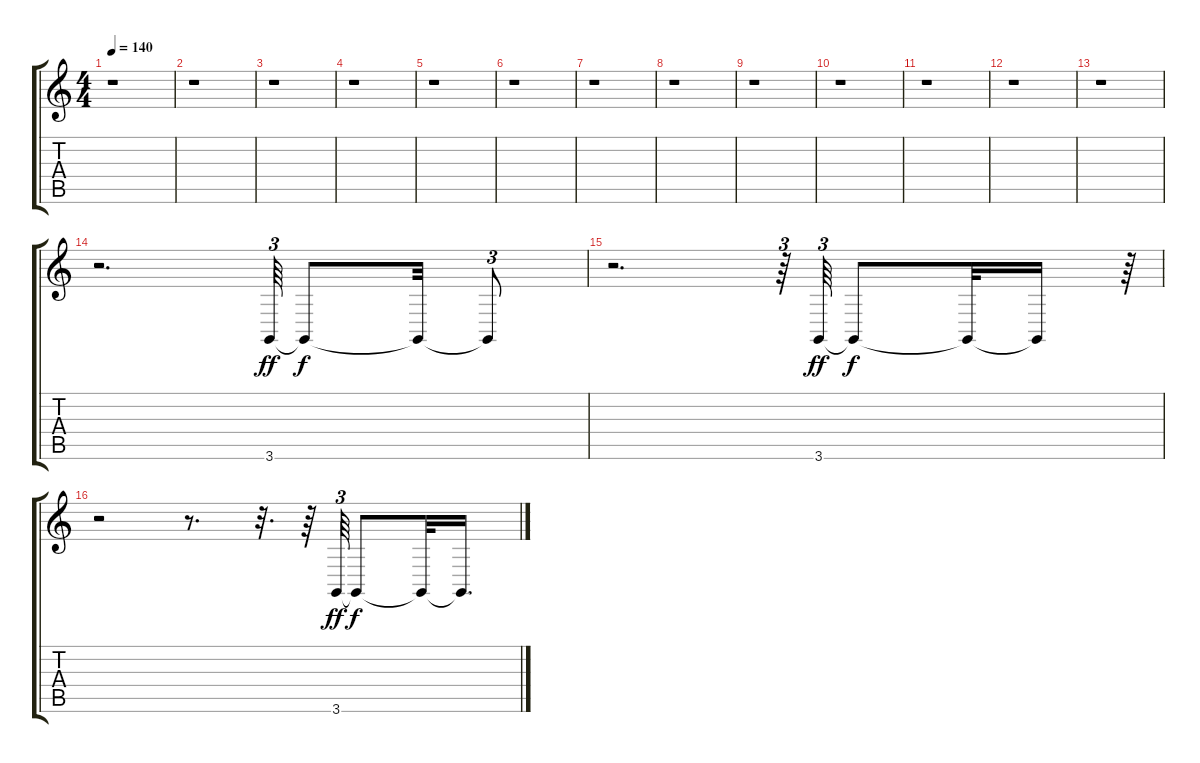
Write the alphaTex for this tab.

\track "" {instrument melodictom}
\staff {score tabs}
\tuning (E4 B3 G3 D3 A2 E2) {hide}
\ts (4 4)
\tempo 140
\clef g2
\ks c
r.1{dy ff} |
r.1 |
r.1 |
r.1 |
r.1 |
r.1 |
r.1 |
r.1 |
r.1 |
r.1 |
r.1 |
r.1 |
r.1 |
r.2{d} 3.6.64{tu (3 2) balance 13} 3.6{t}.8{dy f balance 3} 3.6{t}.32 3.6{t}.8{tu (3 2)} |
r.2{d} r.64{tu (3 2)} 3.6.64{tu (3 2) dy ff balance 13} 3.6{t}.8{dy f balance 3} 3.6{t}.32 3.6{t}.16 r.64{tu (3 2)} |
r.2 r.8{d} r.32{d} r.64 3.6.64{tu (3 2) dy ff balance 13} 3.6{t}.8{dy f balance 3} 3.6{t}.32 3.6{t}.16{d}
